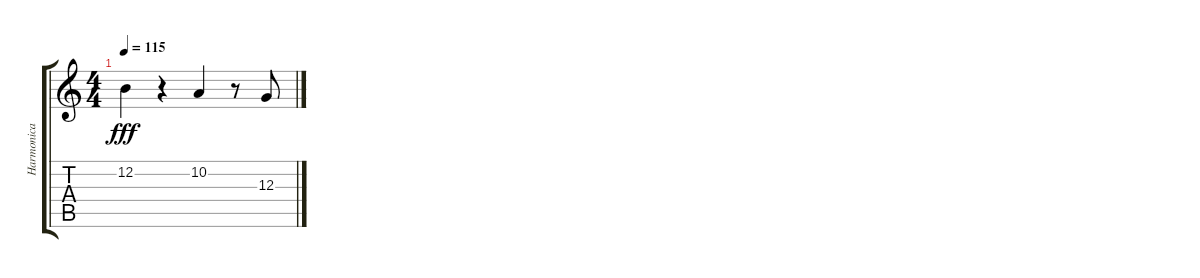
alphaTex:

\track ("Harmonica (Voice)" "Harmonica ") {instrument harmonica}
\staff {score tabs}
\tuning (E4 B3 G3 D3 A2 E2) {hide}
\ts (4 4)
\tempo 115
\clef g2
\ks c
12.2.4{dy fff} r.4 10.2.4 r.8 12.3.8
